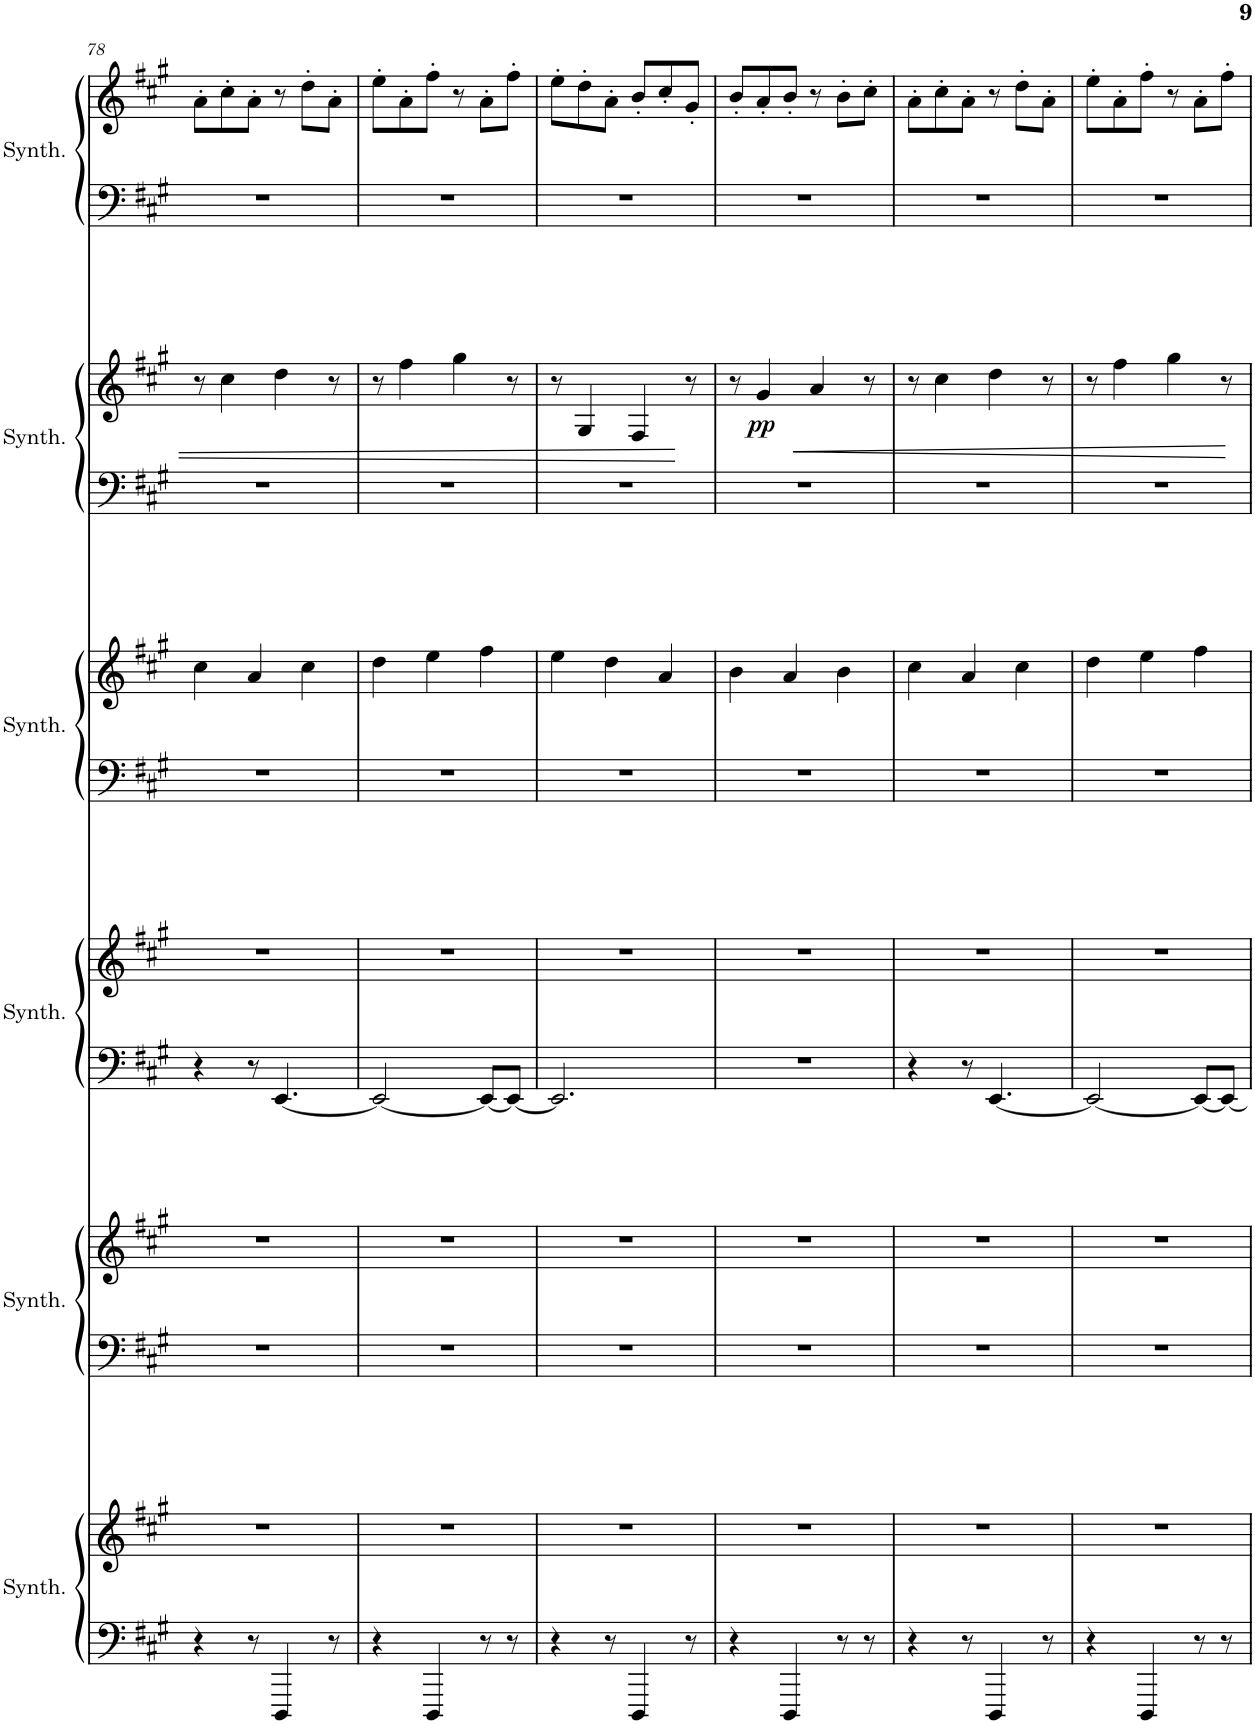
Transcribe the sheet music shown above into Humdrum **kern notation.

**kern	**kern	**kern	**kern	**kern	**kern	**kern	**kern	**kern	**kern	**dynam	**kern	**kern
*part6	*part6	*part5	*part5	*part4	*part4	*part3	*part3	*part2	*part2	*part2	*part1	*part1
*staff12	*staff11	*staff10	*staff9	*staff8	*staff7	*staff6	*staff5	*staff4	*staff3	*staff3/4	*staff2	*staff1
*I"Crystal Synthesizer	*	*I"Saw Synthesizer	*	*I"Atmosphere Synthesizer	*	*I"Choir Synthesizer	*	*I"Bowed Synthesizer	*	*	*I"String Synthesizer	*
*I'Synth.	*	*I'Synth.	*	*I'Synth.	*	*I'Synth.	*	*I'Synth.	*	*	*I'Synth.	*
!!LO:PB:g=z
*clefF4	*clefG2	*clefF4	*clefG2	*clefF4	*clefG2	*clefF4	*clefG2	*clefF4	*clefG2	*	*clefF4	*clefG2
*k[f#c#g#]	*k[f#c#g#]	*k[f#c#g#]	*k[f#c#g#]	*k[f#c#g#]	*k[f#c#g#]	*k[f#c#g#]	*k[f#c#g#]	*k[f#c#g#]	*k[f#c#g#]	*	*k[f#c#g#]	*k[f#c#g#]
*M6/8	*M6/8	*M6/8	*M6/8	*M6/8	*M6/8	*M6/8	*M6/8	*M6/8	*M6/8	*	*M6/8	*M6/8
=78	=78	=78	=78	=78	=78	=78	=78	=78	=78	=78	=78	=78
4r	2.r	2.r	2.r	4r	2.r	2.r	4cc#\	2.r	8r	.	2.r	8a'\L
.	.	.	.	.	.	.	.	.	4cc#\	.	.	8cc#'\
8r	.	.	.	8r	.	.	4a/	.	.	.	.	8a'\J
4DDD/	.	.	.	[4.EE/	.	.	.	.	4dd\	.	.	8r
.	.	.	.	.	.	.	4cc#\	.	.	.	.	8dd'\L
8r	.	.	.	.	.	.	.	.	8r	.	.	8a'\J
=79	=79	=79	=79	=79	=79	=79	=79	=79	=79	=79	=79	=79
4r	2.r	2.r	2.r	2EE/_	2.r	2.r	4dd\	2.r	8r	.	2.r	8ee'\L
.	.	.	.	.	.	.	.	.	4ff#\	.	.	8a'\
4DDD/	.	.	.	.	.	.	4ee\	.	.	.	.	8ff#'\J
.	.	.	.	.	.	.	.	.	4gg#\	.	.	8r
8r	.	.	.	8EE/L_	.	.	4ff#\	.	.	.	.	8a'\L
8r	.	.	.	8EE/J_	.	.	.	.	8r	.	.	8ff#'\J
=80	=80	=80	=80	=80	=80	=80	=80	=80	=80	=80	=80	=80
4r	2.r	2.r	2.r	2.EE/]	2.r	2.r	4ee\	2.r	8r	.	2.r	8ee'\L
.	.	.	.	.	.	.	.	.	4G#/	.	.	8dd'\
8r	.	.	.	.	.	.	4dd\	.	.	.	.	8a'\J
4DDD/	.	.	.	.	.	.	.	.	4F#/	.	.	8b'/L
.	.	.	.	.	.	.	4a/	.	.	.	.	8cc#'/
8r	.	.	.	.	.	.	.	.	8r	.	.	8g#'/J
=81	=81	=81	=81	=81	=81	=81	=81	=81	=81	=81	=81	=81
4r	2.r	2.r	2.r	2.r	2.r	2.r	4b\	2.r	8r	.	2.r	8b'/L
!	!	!	!	!	!	!	!	!	!	!LO:DY:b	!	!
.	.	.	.	.	.	.	.	.	4g#/	pp	.	8a'/
4DDD/	.	.	.	.	.	.	4a/	.	.	.	.	8b'/J
.	.	.	.	.	.	.	.	.	4a/	.	.	8r
8r	.	.	.	.	.	.	4b\	.	.	.	.	8b'\L
8r	.	.	.	.	.	.	.	.	8r	.	.	8cc#'\J
=82	=82	=82	=82	=82	=82	=82	=82	=82	=82	=82	=82	=82
4r	2.r	2.r	2.r	4r	2.r	2.r	4cc#\	2.r	8r	.	2.r	8a'\L
.	.	.	.	.	.	.	.	.	4cc#\	.	.	8cc#'\
8r	.	.	.	8r	.	.	4a/	.	.	.	.	8a'\J
4DDD/	.	.	.	[4.EE/	.	.	.	.	4dd\	.	.	8r
.	.	.	.	.	.	.	4cc#\	.	.	.	.	8dd'\L
8r	.	.	.	.	.	.	.	.	8r	.	.	8a'\J
=83	=83	=83	=83	=83	=83	=83	=83	=83	=83	=83	=83	=83
4r	2.r	2.r	2.r	2EE/_	2.r	2.r	4dd\	2.r	8r	.	2.r	8ee'\L
.	.	.	.	.	.	.	.	.	4ff#\	.	.	8a'\
4DDD/	.	.	.	.	.	.	4ee\	.	.	.	.	8ff#'\J
.	.	.	.	.	.	.	.	.	4gg#\	.	.	8r
8r	.	.	.	8EE/L_	.	.	4ff#\	.	.	.	.	8a'\L
8r	.	.	.	8EE/J_	.	.	.	.	8r	.	.	8ff#'\J
=	=	=	=	=	=	=	=	=	=	=	=	=
*-	*-	*-	*-	*-	*-	*-	*-	*-	*-	*-	*-	*-
